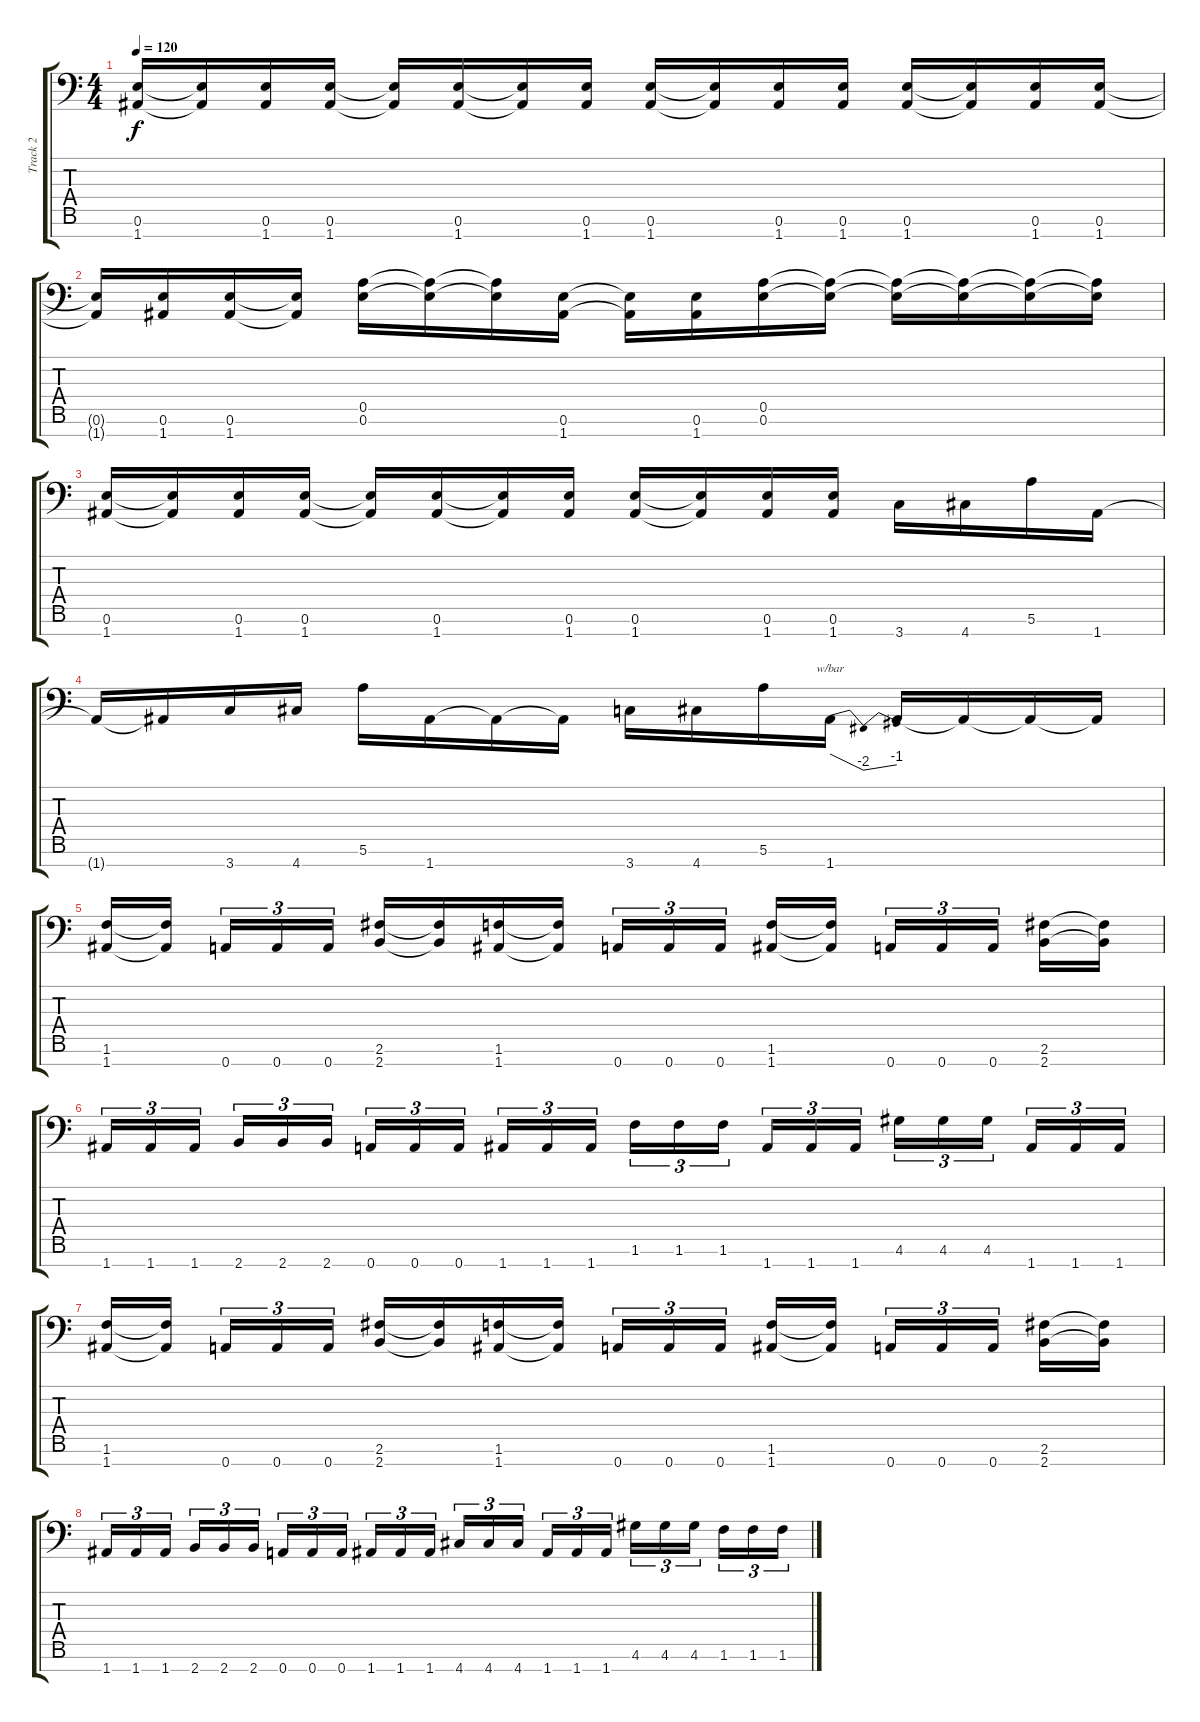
\track ("Track 2" "Track 2") {instrument distortionguitar}
\staff {score tabs}
\tuning (E4 B3 G3 D3 A2 E2 A1) {hide}
\ts (4 4)
\tempo 120
\clef f4
\ks c
(0.6 1.7).16{dy f} (0.6{t} 1.7{t}).16 (0.6 1.7).16 (0.6 1.7).16 (0.6{t} 1.7{t}).16 (0.6 1.7).16 (0.6{t} 1.7{t}).16 (0.6 1.7).16 (0.6 1.7).16 (0.6{t} 1.7{t}).16 (0.6 1.7).16 (0.6 1.7).16 (0.6 1.7).16 (0.6{t} 1.7{t}).16 (0.6 1.7).16 (0.6 1.7).16 |
(0.6{t} 1.7{t}).16 (0.6 1.7).16 (0.6 1.7).16 (0.6{t} 1.7{t}).16 (0.5 0.6).16 (0.5{t} 0.6{t}).16 (0.5{t} 0.6{t}).16 (0.6 1.7).16 (0.6{t} 1.7{t}).16 (0.6 1.7).16 (0.5 0.6).16 (0.5{t} 0.6{t}).16 (0.5{t} 0.6{t}).16 (0.5{t} 0.6{t}).16 (0.5{t} 0.6{t}).16 (0.5{t} 0.6{t}).16 |
(0.6 1.7).16 (0.6{t} 1.7{t}).16 (0.6 1.7).16 (0.6 1.7).16 (0.6{t} 1.7{t}).16 (0.6 1.7).16 (0.6{t} 1.7{t}).16 (0.6 1.7).16 (0.6 1.7).16 (0.6{t} 1.7{t}).16 (0.6 1.7).16 (0.6 1.7).16 3.7.16 4.7.16 5.6.16 1.7.16 |
1.7{t}.16 1.7{t}.16 3.7.16 4.7.16 5.6.16 1.7.16 1.7{t}.16 1.7{t}.16 3.7.16 4.7.16 5.6.16 1.7.16{tbe (dip default 0 0 45 -8 60 -4)} 1.7{t}.16 1.7{t}.16 1.7{t}.16 1.7{t}.16 |
(1.6 1.7).16 (1.6{t} 1.7{t}).16 0.7.16{tu (3 2)} 0.7.16{tu (3 2)} 0.7.16{tu (3 2)} (2.6 2.7).16 (2.6{t} 2.7{t}).16 (1.6 1.7).16 (1.6{t} 1.7{t}).16 0.7.16{tu (3 2)} 0.7.16{tu (3 2)} 0.7.16{tu (3 2)} (1.6 1.7).16 (1.6{t} 1.7{t}).16 0.7.16{tu (3 2)} 0.7.16{tu (3 2)} 0.7.16{tu (3 2)} (2.6 2.7).16 (2.6{t} 2.7{t}).16 |
1.7.16{tu (3 2)} 1.7.16{tu (3 2)} 1.7.16{tu (3 2)} 2.7.16{tu (3 2)} 2.7.16{tu (3 2)} 2.7.16{tu (3 2)} 0.7.16{tu (3 2)} 0.7.16{tu (3 2)} 0.7.16{tu (3 2)} 1.7.16{tu (3 2)} 1.7.16{tu (3 2)} 1.7.16{tu (3 2)} 1.6.16{tu (3 2)} 1.6.16{tu (3 2)} 1.6.16{tu (3 2)} 1.7.16{tu (3 2)} 1.7.16{tu (3 2)} 1.7.16{tu (3 2)} 4.6.16{tu (3 2)} 4.6.16{tu (3 2)} 4.6.16{tu (3 2)} 1.7.16{tu (3 2)} 1.7.16{tu (3 2)} 1.7.16{tu (3 2)} |
(1.6 1.7).16 (1.6{t} 1.7{t}).16 0.7.16{tu (3 2)} 0.7.16{tu (3 2)} 0.7.16{tu (3 2)} (2.6 2.7).16 (2.6{t} 2.7{t}).16 (1.6 1.7).16 (1.6{t} 1.7{t}).16 0.7.16{tu (3 2)} 0.7.16{tu (3 2)} 0.7.16{tu (3 2)} (1.6 1.7).16 (1.6{t} 1.7{t}).16 0.7.16{tu (3 2)} 0.7.16{tu (3 2)} 0.7.16{tu (3 2)} (2.6 2.7).16 (2.6{t} 2.7{t}).16 |
1.7.16{tu (3 2)} 1.7.16{tu (3 2)} 1.7.16{tu (3 2)} 2.7.16{tu (3 2)} 2.7.16{tu (3 2)} 2.7.16{tu (3 2)} 0.7.16{tu (3 2)} 0.7.16{tu (3 2)} 0.7.16{tu (3 2)} 1.7.16{tu (3 2)} 1.7.16{tu (3 2)} 1.7.16{tu (3 2)} 4.7.16{tu (3 2)} 4.7.16{tu (3 2)} 4.7.16{tu (3 2)} 1.7.16{tu (3 2)} 1.7.16{tu (3 2)} 1.7.16{tu (3 2)} 4.6.16{tu (3 2)} 4.6.16{tu (3 2)} 4.6.16{tu (3 2)} 1.6.16{tu (3 2)} 1.6.16{tu (3 2)} 1.6.16{tu (3 2)}
